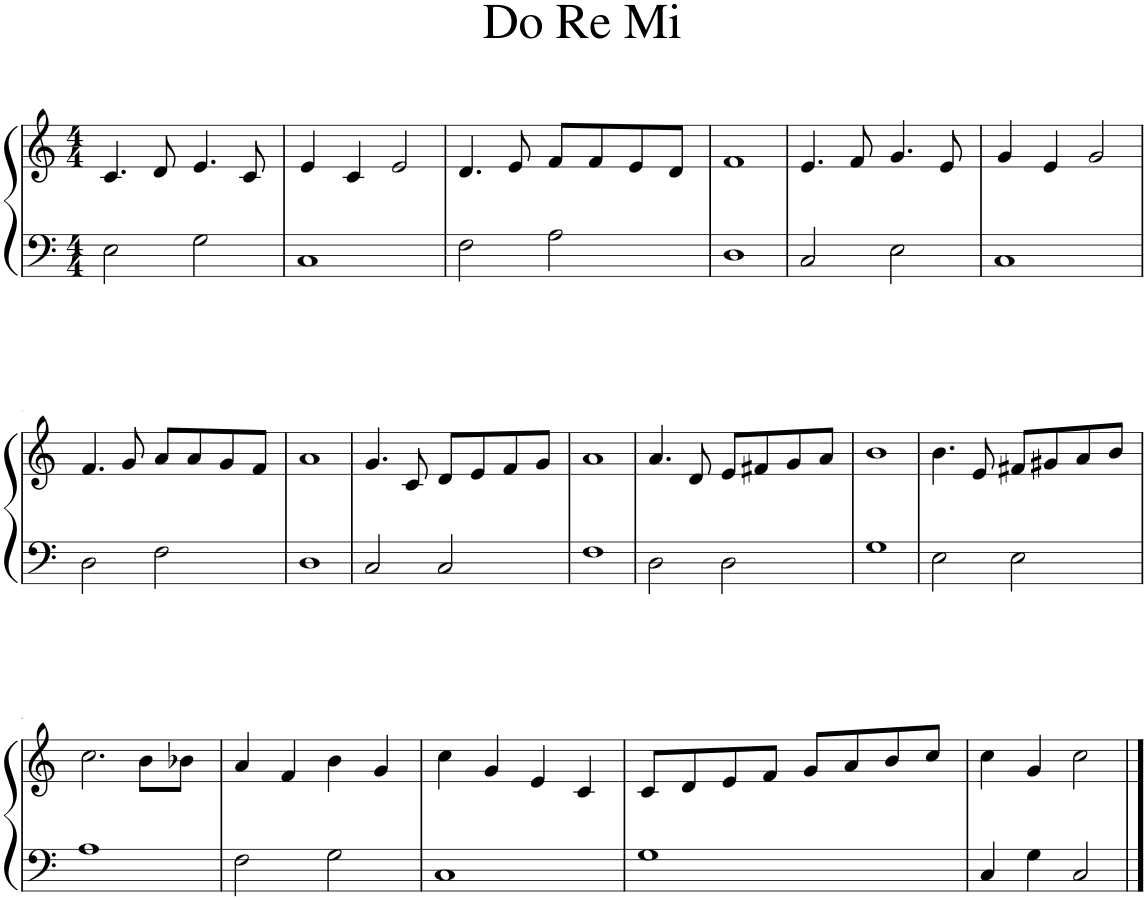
**kern	**kern
*part1	*part1
*staff2	*staff1
*I"Piano	*
*I'Pno	*
*clefF4	*clefG2
*k[]	*k[]
*M4/4	*M4/4
=1	=1
2E\	4.c/
.	8d/
2G\	4.e/
.	8c/
=2	=2
1C	4e/
.	4c/
.	2e/
=3	=3
2F\	4.d/
.	8e/
2A\	8f/L
.	8f/
.	8e/
.	8d/J
=4	=4
1D	1f
=5	=5
2C/	4.e/
.	8f/
2E\	4.g/
.	8e/
=6	=6
1C	4g/
.	4e/
.	2g/
!!LO:LB:g=z
=7	=7
2D\	4.f/
.	8g/
2F\	8a/L
.	8a/
.	8g/
.	8f/J
=8	=8
1D	1a
=9	=9
2C/	4.g/
.	8c/
2C/	8d/L
.	8e/
.	8f/
.	8g/J
=10	=10
1F	1a
=11	=11
2D\	4.a/
.	8d/
2D\	8e/L
.	8f#X/
.	8g/
.	8a/J
=12	=12
1G	1b
=13	=13
2E\	4.b\
.	8e/
2E\	8f#X/L
.	8g#X/
.	8a/
.	8b/J
!!LO:LB:g=z
=14	=14
1A	2.cc\
.	8b\L
.	8b-X\J
=15	=15
2F\	4a/
.	4f/
2G\	4b\
.	4g/
=16	=16
1C	4cc\
.	4g/
.	4e/
.	4c/
=17	=17
1G	8c/L
.	8d/
.	8e/
.	8f/J
.	8g/L
.	8a/
.	8b/
.	8cc/J
=18	=18
4C/	4cc\
4G\	4g/
2C/	2cc\
==	==
*-	*-
